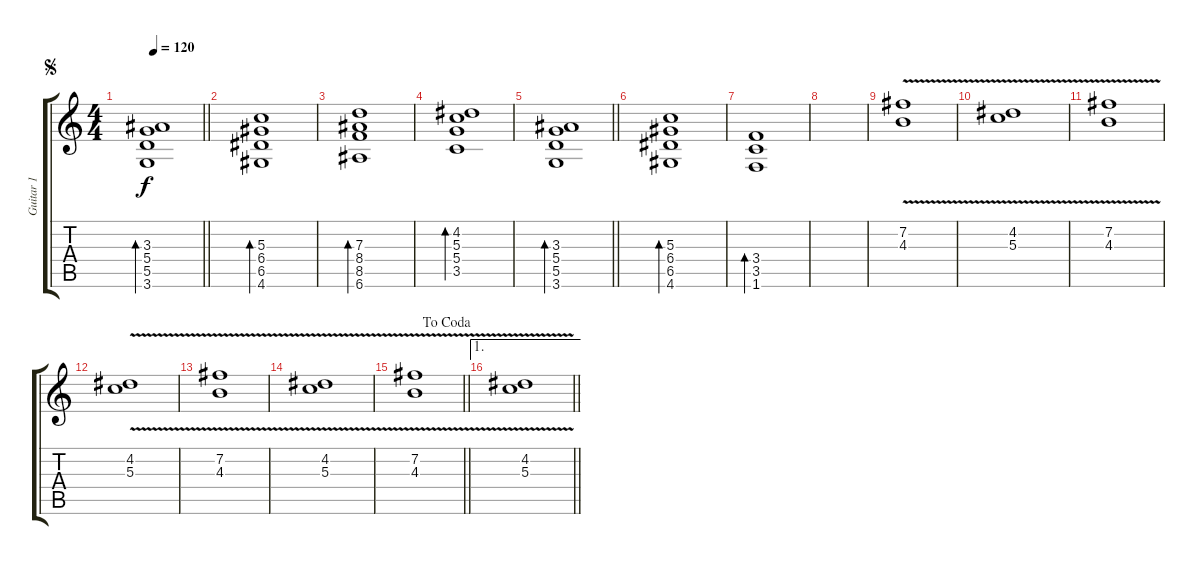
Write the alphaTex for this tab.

\track ("Guitar 1" "Guitar 1") {instrument acousticguitarsteel}
\staff {score tabs}
\tuning (E4 B3 G3 D3 A2 E2) {hide}
\ts (4 4)
\jump segno
\tempo 120
\clef g2
\barLineRight lightlight
\ks c
(3.3 5.4 5.5 3.6).1{bd 120 dy f} |
(5.3 6.4 6.5 4.6).1{bd 120} |
(7.3 8.4 8.5 6.6).1{bd 120} |
(4.2 5.3 5.4 3.5).1{bd 120} |
\barLineRight lightlight
(3.3 5.4 5.5 3.6).1{bd 120} |
(5.3 6.4 6.5 4.6).1{bd 120} |
(3.4 3.5 1.6).1{bd 120} |
|
(7.2{v} 4.3).1 |
(4.2{v} 5.3).1 |
(7.2{v} 4.3).1 |
(4.2{v} 5.3).1 |
(7.2{v} 4.3).1 |
(4.2{v} 5.3).1 |
\jump dacoda
\barLineRight lightlight
(7.2{v} 4.3).1 |
\ae 1
\barLineRight lightlight
(4.2{v} 5.3).1
